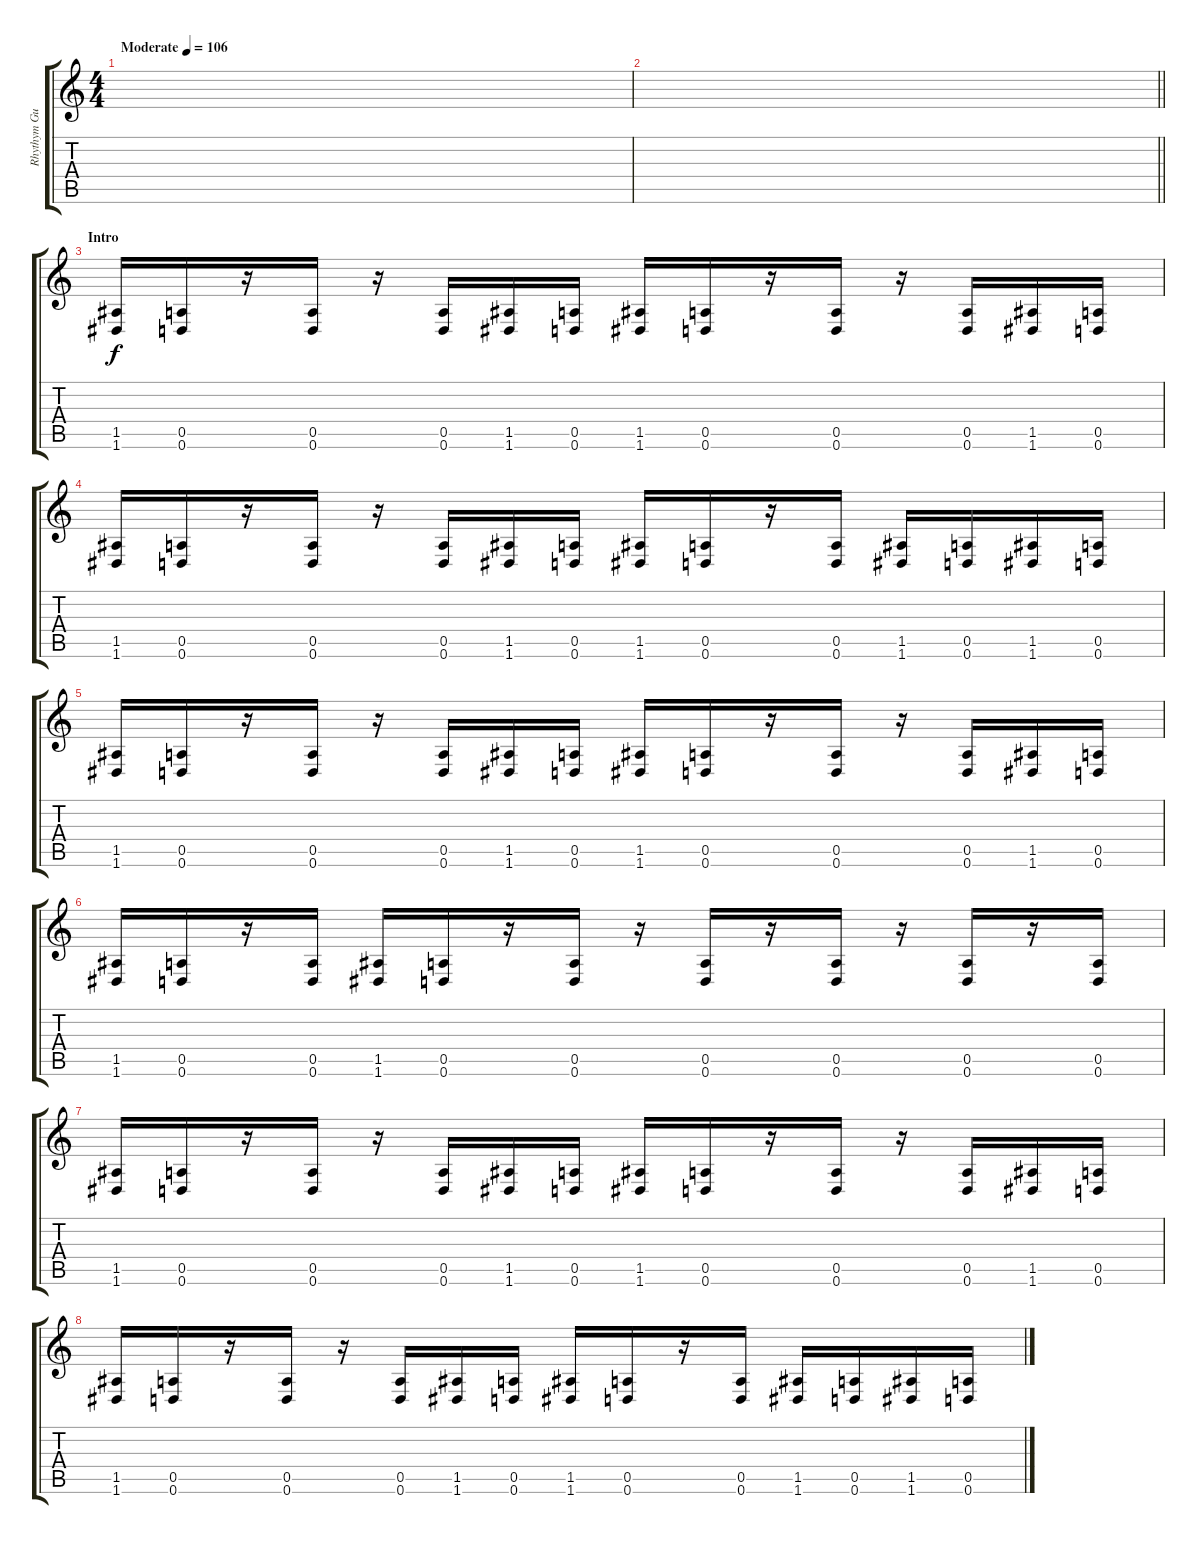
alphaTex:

\track ("Rhythym Guitar" "Rhythym Gu") {instrument overdrivenguitar}
\staff {score tabs}
\tuning (E4 B3 G3 D3 A2 D2) {hide}
\ts (4 4)
\tempo (106 "Moderate")
\clef g2
\ks c
|
\barLineRight lightlight
|
\section ("" "Intro")
(1.5 1.6).16{volume 5} (0.5 0.6).16 r.16 (0.5 0.6).16 r.16 (0.5 0.6).16 (1.5 1.6).16 (0.5 0.6).16 (1.5 1.6).16 (0.5 0.6).16 r.16 (0.5 0.6).16 r.16 (0.5 0.6).16 (1.5 1.6).16 (0.5 0.6).16 |
(1.5 1.6).16 (0.5 0.6).16 r.16 (0.5 0.6).16 r.16 (0.5 0.6).16 (1.5 1.6).16 (0.5 0.6).16 (1.5 1.6).16 (0.5 0.6).16 r.16 (0.5 0.6).16 (1.5 1.6).16 (0.5 0.6).16 (1.5 1.6).16 (0.5 0.6).16 |
(1.5 1.6).16 (0.5 0.6).16 r.16 (0.5 0.6).16 r.16 (0.5 0.6).16 (1.5 1.6).16 (0.5 0.6).16 (1.5 1.6).16 (0.5 0.6).16 r.16 (0.5 0.6).16 r.16 (0.5 0.6).16 (1.5 1.6).16 (0.5 0.6).16 |
(1.5 1.6).16 (0.5 0.6).16 r.16 (0.5 0.6).16 (1.5 1.6).16 (0.5 0.6).16 r.16 (0.5 0.6).16 r.16 (0.5 0.6).16 r.16 (0.5 0.6).16 r.16 (0.5 0.6).16 r.16 (0.5 0.6).16 |
(1.5 1.6).16 (0.5 0.6).16 r.16 (0.5 0.6).16 r.16 (0.5 0.6).16 (1.5 1.6).16 (0.5 0.6).16 (1.5 1.6).16 (0.5 0.6).16 r.16 (0.5 0.6).16 r.16 (0.5 0.6).16 (1.5 1.6).16 (0.5 0.6).16 |
(1.5 1.6).16 (0.5 0.6).16 r.16 (0.5 0.6).16 r.16 (0.5 0.6).16 (1.5 1.6).16 (0.5 0.6).16 (1.5 1.6).16 (0.5 0.6).16 r.16 (0.5 0.6).16 (1.5 1.6).16 (0.5 0.6).16 (1.5 1.6).16 (0.5 0.6).16
